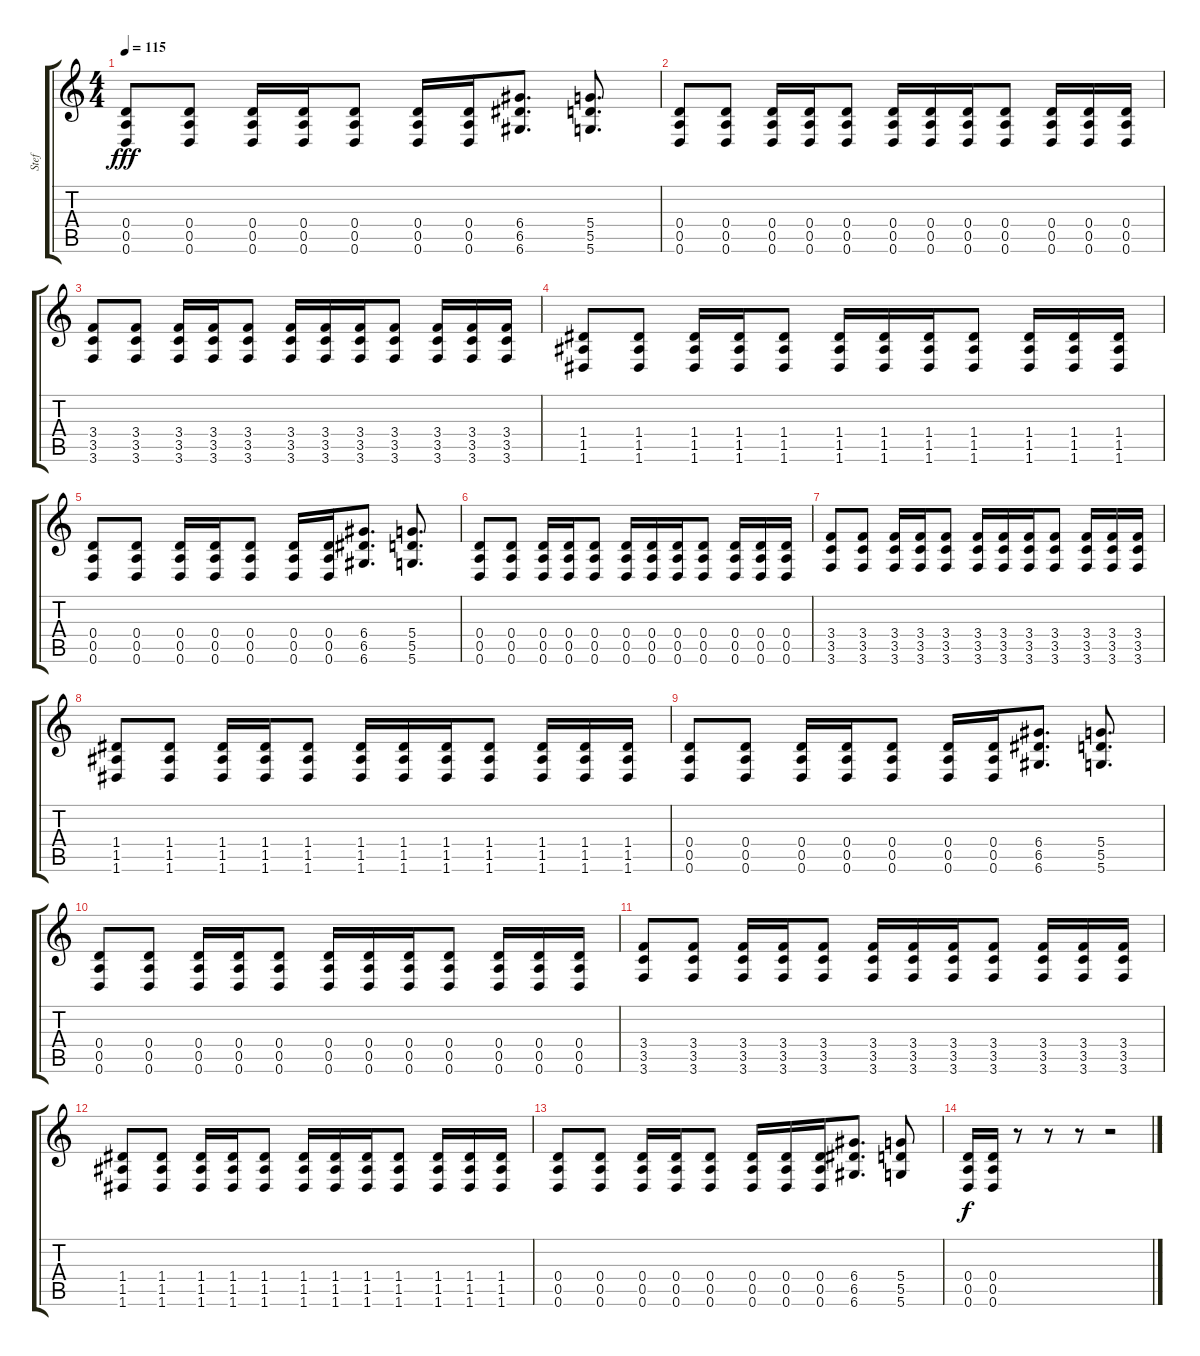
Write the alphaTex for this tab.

\track ("Stef" "Stef") {instrument distortionguitar}
\staff {score tabs}
\tuning (E4 B3 G3 D3 A2 D2) {hide}
\ts (4 4)
\tempo 115
\clef g2
\ks c
(0.4 0.5 0.6).8{dy fff} (0.4 0.5 0.6).8 (0.4 0.5 0.6).16 (0.4 0.5 0.6).16 (0.4 0.5 0.6).8 (0.4 0.5 0.6).16 (0.4 0.5 0.6).16 (6.4 6.5 6.6).8{d} (5.4 5.5 5.6).8{d} |
(0.4 0.5 0.6).8 (0.4 0.5 0.6).8 (0.4 0.5 0.6).16 (0.4 0.5 0.6).16 (0.4 0.5 0.6).8 (0.4 0.5 0.6).16 (0.4 0.5 0.6).16 (0.4 0.5 0.6).16 (0.4 0.5 0.6).8 (0.4 0.5 0.6).16 (0.4 0.5 0.6).16 (0.4 0.5 0.6).16 |
(3.4 3.5 3.6).8 (3.4 3.5 3.6).8 (3.4 3.5 3.6).16 (3.4 3.5 3.6).16 (3.4 3.5 3.6).8 (3.4 3.5 3.6).16 (3.4 3.5 3.6).16 (3.4 3.5 3.6).16 (3.4 3.5 3.6).8 (3.4 3.5 3.6).16 (3.4 3.5 3.6).16 (3.4 3.5 3.6).16 |
(1.4 1.5 1.6).8 (1.4 1.5 1.6).8 (1.4 1.5 1.6).16 (1.4 1.5 1.6).16 (1.4 1.5 1.6).8 (1.4 1.5 1.6).16 (1.4 1.5 1.6).16 (1.4 1.5 1.6).16 (1.4 1.5 1.6).8 (1.4 1.5 1.6).16 (1.4 1.5 1.6).16 (1.4 1.5 1.6).16 |
(0.4 0.5 0.6).8 (0.4 0.5 0.6).8 (0.4 0.5 0.6).16 (0.4 0.5 0.6).16 (0.4 0.5 0.6).8 (0.4 0.5 0.6).16 (0.4 0.5 0.6).16 (6.4 6.5 6.6).8{d} (5.4 5.5 5.6).8{d} |
(0.4 0.5 0.6).8 (0.4 0.5 0.6).8 (0.4 0.5 0.6).16 (0.4 0.5 0.6).16 (0.4 0.5 0.6).8 (0.4 0.5 0.6).16 (0.4 0.5 0.6).16 (0.4 0.5 0.6).16 (0.4 0.5 0.6).8 (0.4 0.5 0.6).16 (0.4 0.5 0.6).16 (0.4 0.5 0.6).16 |
(3.4 3.5 3.6).8 (3.4 3.5 3.6).8 (3.4 3.5 3.6).16 (3.4 3.5 3.6).16 (3.4 3.5 3.6).8 (3.4 3.5 3.6).16 (3.4 3.5 3.6).16 (3.4 3.5 3.6).16 (3.4 3.5 3.6).8 (3.4 3.5 3.6).16 (3.4 3.5 3.6).16 (3.4 3.5 3.6).16 |
(1.4 1.5 1.6).8 (1.4 1.5 1.6).8 (1.4 1.5 1.6).16 (1.4 1.5 1.6).16 (1.4 1.5 1.6).8 (1.4 1.5 1.6).16 (1.4 1.5 1.6).16 (1.4 1.5 1.6).16 (1.4 1.5 1.6).8 (1.4 1.5 1.6).16 (1.4 1.5 1.6).16 (1.4 1.5 1.6).16 |
(0.4 0.5 0.6).8 (0.4 0.5 0.6).8 (0.4 0.5 0.6).16 (0.4 0.5 0.6).16 (0.4 0.5 0.6).8 (0.4 0.5 0.6).16 (0.4 0.5 0.6).16 (6.4 6.5 6.6).8{d} (5.4 5.5 5.6).8{d} |
(0.4 0.5 0.6).8 (0.4 0.5 0.6).8 (0.4 0.5 0.6).16 (0.4 0.5 0.6).16 (0.4 0.5 0.6).8 (0.4 0.5 0.6).16 (0.4 0.5 0.6).16 (0.4 0.5 0.6).16 (0.4 0.5 0.6).8 (0.4 0.5 0.6).16 (0.4 0.5 0.6).16 (0.4 0.5 0.6).16 |
(3.4 3.5 3.6).8 (3.4 3.5 3.6).8 (3.4 3.5 3.6).16 (3.4 3.5 3.6).16 (3.4 3.5 3.6).8 (3.4 3.5 3.6).16 (3.4 3.5 3.6).16 (3.4 3.5 3.6).16 (3.4 3.5 3.6).8 (3.4 3.5 3.6).16 (3.4 3.5 3.6).16 (3.4 3.5 3.6).16 |
(1.4 1.5 1.6).8 (1.4 1.5 1.6).8 (1.4 1.5 1.6).16 (1.4 1.5 1.6).16 (1.4 1.5 1.6).8 (1.4 1.5 1.6).16 (1.4 1.5 1.6).16 (1.4 1.5 1.6).16 (1.4 1.5 1.6).8 (1.4 1.5 1.6).16 (1.4 1.5 1.6).16 (1.4 1.5 1.6).16 |
(0.4 0.5 0.6).8 (0.4 0.5 0.6).8 (0.4 0.5 0.6).16 (0.4 0.5 0.6).16 (0.4 0.5 0.6).8 (0.4 0.5 0.6).16 (0.4 0.5 0.6).16 (0.4 0.5 0.6).16 (6.4 6.5 6.6).8{d} (5.4 5.5 5.6).8 |
(0.4 0.5 0.6).16{dy f} (0.4 0.5 0.6).16 r.8 r.8 r.8 r.2
